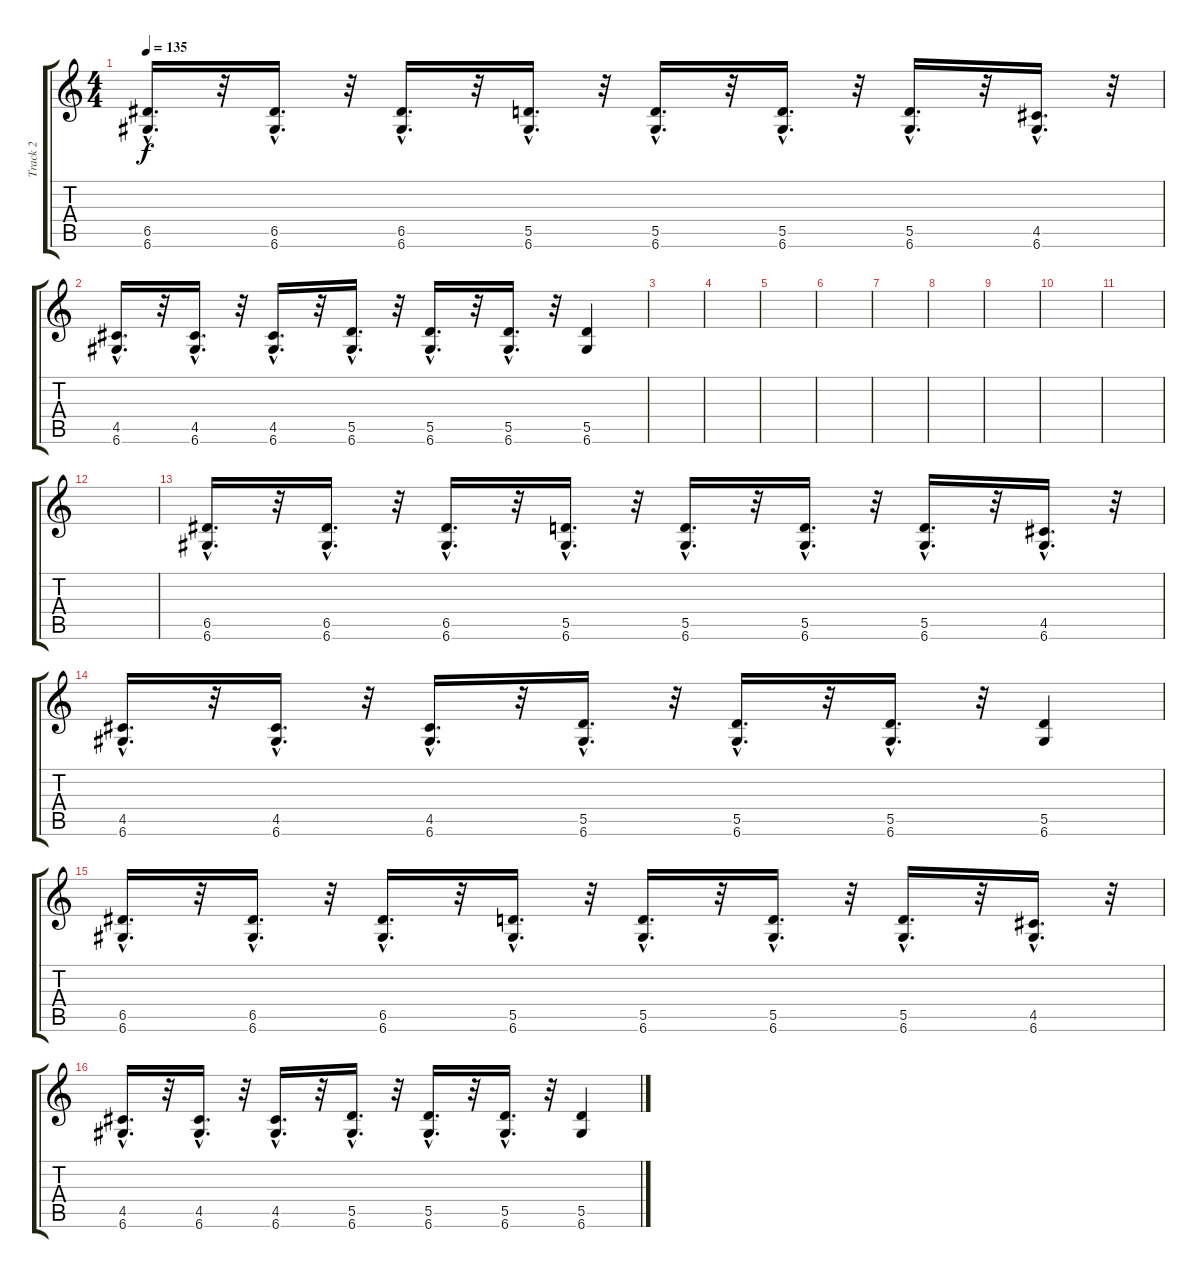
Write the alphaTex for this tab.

\track ("Track 2" "Track 2") {instrument distortionguitar}
\staff {score tabs}
\tuning (E4 B3 G3 D3 A2 D2) {hide}
\ts (4 4)
\tempo 135
\clef g2
\ks c
(6.5{hac} 6.6{hac}).16{d dy f} r.32 (6.5{hac} 6.6{hac}).16{d} r.32 (6.5{hac} 6.6{hac}).16{d} r.32 (5.5{hac} 6.6{hac}).16{d} r.32 (5.5{hac} 6.6{hac}).16{d} r.32 (5.5{hac} 6.6{hac}).16{d} r.32 (5.5{hac} 6.6{hac}).16{d} r.32 (4.5{hac} 6.6{hac}).16{d} r.32 |
(4.5{hac} 6.6{hac}).16{d} r.32 (4.5{hac} 6.6{hac}).16{d} r.32 (4.5{hac} 6.6{hac}).16{d} r.32 (5.5{hac} 6.6{hac}).16{d} r.32 (5.5{hac} 6.6{hac}).16{d} r.32 (5.5{hac} 6.6{hac}).16{d} r.32 (5.5 6.6).4 |
|
|
|
|
|
|
|
|
|
|
(6.5{hac} 6.6{hac}).16{d} r.32 (6.5{hac} 6.6{hac}).16{d} r.32 (6.5{hac} 6.6{hac}).16{d} r.32 (5.5{hac} 6.6{hac}).16{d} r.32 (5.5{hac} 6.6{hac}).16{d} r.32 (5.5{hac} 6.6{hac}).16{d} r.32 (5.5{hac} 6.6{hac}).16{d} r.32 (4.5{hac} 6.6{hac}).16{d} r.32 |
(4.5{hac} 6.6{hac}).16{d} r.32 (4.5{hac} 6.6{hac}).16{d} r.32 (4.5{hac} 6.6{hac}).16{d} r.32 (5.5{hac} 6.6{hac}).16{d} r.32 (5.5{hac} 6.6{hac}).16{d} r.32 (5.5{hac} 6.6{hac}).16{d} r.32 (5.5 6.6).4 |
(6.5{hac} 6.6{hac}).16{d} r.32 (6.5{hac} 6.6{hac}).16{d} r.32 (6.5{hac} 6.6{hac}).16{d} r.32 (5.5{hac} 6.6{hac}).16{d} r.32 (5.5{hac} 6.6{hac}).16{d} r.32 (5.5{hac} 6.6{hac}).16{d} r.32 (5.5{hac} 6.6{hac}).16{d} r.32 (4.5{hac} 6.6{hac}).16{d} r.32 |
(4.5{hac} 6.6{hac}).16{d} r.32 (4.5{hac} 6.6{hac}).16{d} r.32 (4.5{hac} 6.6{hac}).16{d} r.32 (5.5{hac} 6.6{hac}).16{d} r.32 (5.5{hac} 6.6{hac}).16{d} r.32 (5.5{hac} 6.6{hac}).16{d} r.32 (5.5 6.6).4
